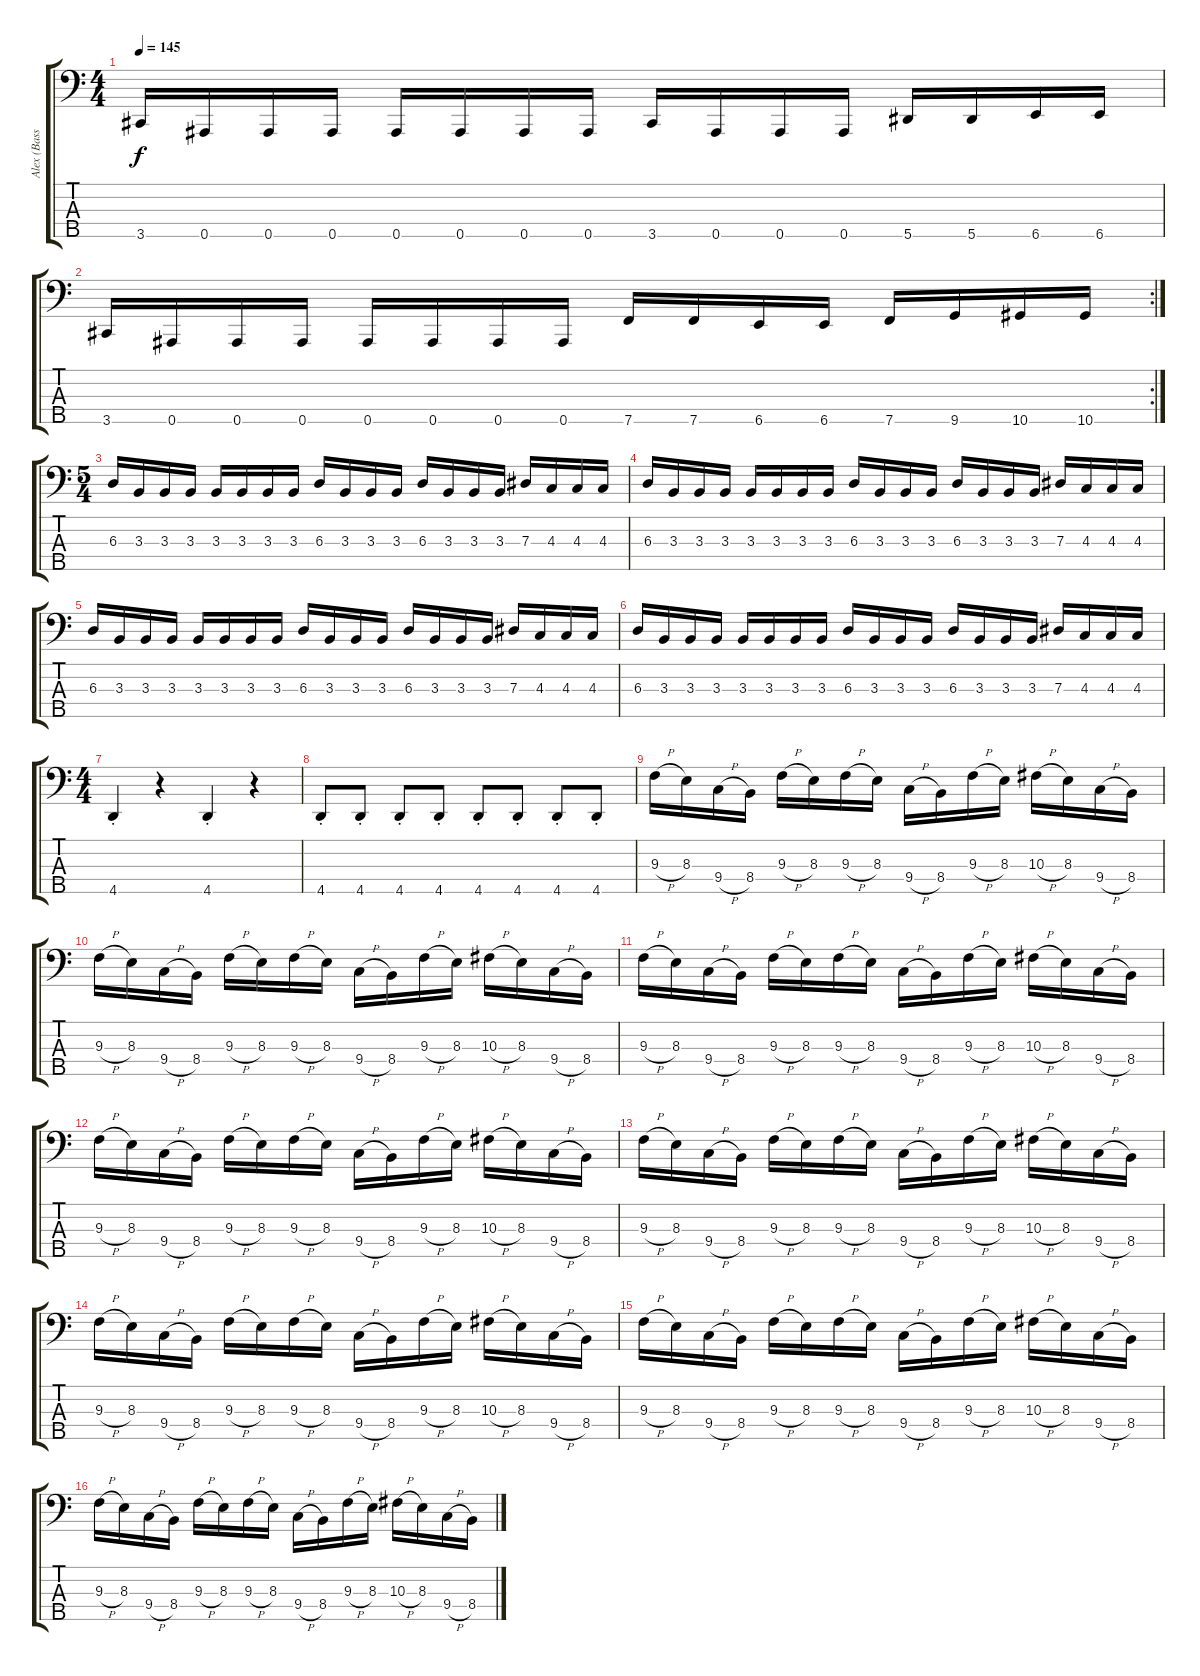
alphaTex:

\track ("Alex (Bass)" "Alex (Bass") {instrument electricbassfinger}
\staff {score tabs}
\tuning (Gb2 Db2 Ab1 Eb1 Bb0) {hide}
\ts (4 4)
\tempo 145
\clef f4
\ks c
3.5.16{dy f} 0.5.16 0.5.16 0.5.16 0.5.16 0.5.16 0.5.16 0.5.16 3.5.16 0.5.16 0.5.16 0.5.16 5.5.16 5.5.16 6.5.16 6.5.16 |
\rc 2
3.5.16 0.5.16 0.5.16 0.5.16 0.5.16 0.5.16 0.5.16 0.5.16 7.5.16 7.5.16 6.5.16 6.5.16 7.5.16 9.5.16 10.5.16 10.5.16 |
\ts (5 4)
6.3.16 3.3.16 3.3.16 3.3.16 3.3.16 3.3.16 3.3.16 3.3.16 6.3.16 3.3.16 3.3.16 3.3.16 6.3.16 3.3.16 3.3.16 3.3.16 7.3.16 4.3.16 4.3.16 4.3.16 |
6.3.16 3.3.16 3.3.16 3.3.16 3.3.16 3.3.16 3.3.16 3.3.16 6.3.16 3.3.16 3.3.16 3.3.16 6.3.16 3.3.16 3.3.16 3.3.16 7.3.16 4.3.16 4.3.16 4.3.16 |
6.3.16 3.3.16 3.3.16 3.3.16 3.3.16 3.3.16 3.3.16 3.3.16 6.3.16 3.3.16 3.3.16 3.3.16 6.3.16 3.3.16 3.3.16 3.3.16 7.3.16 4.3.16 4.3.16 4.3.16 |
6.3.16 3.3.16 3.3.16 3.3.16 3.3.16 3.3.16 3.3.16 3.3.16 6.3.16 3.3.16 3.3.16 3.3.16 6.3.16 3.3.16 3.3.16 3.3.16 7.3.16 4.3.16 4.3.16 4.3.16 |
\ts (4 4)
4.5{st}.4 r.4 4.5{st}.4 r.4 |
4.5{st}.8 4.5{st}.8 4.5{st}.8 4.5{st}.8 4.5{st}.8 4.5{st}.8 4.5{st}.8 4.5{st}.8 |
9.3{h}.16 8.3.16 9.4{h}.16 8.4.16 9.3{h}.16 8.3.16 9.3{h}.16 8.3.16 9.4{h}.16 8.4.16 9.3{h}.16 8.3.16 10.3{h}.16 8.3.16 9.4{h}.16 8.4.16 |
9.3{h}.16 8.3.16 9.4{h}.16 8.4.16 9.3{h}.16 8.3.16 9.3{h}.16 8.3.16 9.4{h}.16 8.4.16 9.3{h}.16 8.3.16 10.3{h}.16 8.3.16 9.4{h}.16 8.4.16 |
9.3{h}.16 8.3.16 9.4{h}.16 8.4.16 9.3{h}.16 8.3.16 9.3{h}.16 8.3.16 9.4{h}.16 8.4.16 9.3{h}.16 8.3.16 10.3{h}.16 8.3.16 9.4{h}.16 8.4.16 |
9.3{h}.16 8.3.16 9.4{h}.16 8.4.16 9.3{h}.16 8.3.16 9.3{h}.16 8.3.16 9.4{h}.16 8.4.16 9.3{h}.16 8.3.16 10.3{h}.16 8.3.16 9.4{h}.16 8.4.16 |
9.3{h}.16 8.3.16 9.4{h}.16 8.4.16 9.3{h}.16 8.3.16 9.3{h}.16 8.3.16 9.4{h}.16 8.4.16 9.3{h}.16 8.3.16 10.3{h}.16 8.3.16 9.4{h}.16 8.4.16 |
9.3{h}.16 8.3.16 9.4{h}.16 8.4.16 9.3{h}.16 8.3.16 9.3{h}.16 8.3.16 9.4{h}.16 8.4.16 9.3{h}.16 8.3.16 10.3{h}.16 8.3.16 9.4{h}.16 8.4.16 |
9.3{h}.16 8.3.16 9.4{h}.16 8.4.16 9.3{h}.16 8.3.16 9.3{h}.16 8.3.16 9.4{h}.16 8.4.16 9.3{h}.16 8.3.16 10.3{h}.16 8.3.16 9.4{h}.16 8.4.16 |
9.3{h}.16 8.3.16 9.4{h}.16 8.4.16 9.3{h}.16 8.3.16 9.3{h}.16 8.3.16 9.4{h}.16 8.4.16 9.3{h}.16 8.3.16 10.3{h}.16 8.3.16 9.4{h}.16 8.4.16
